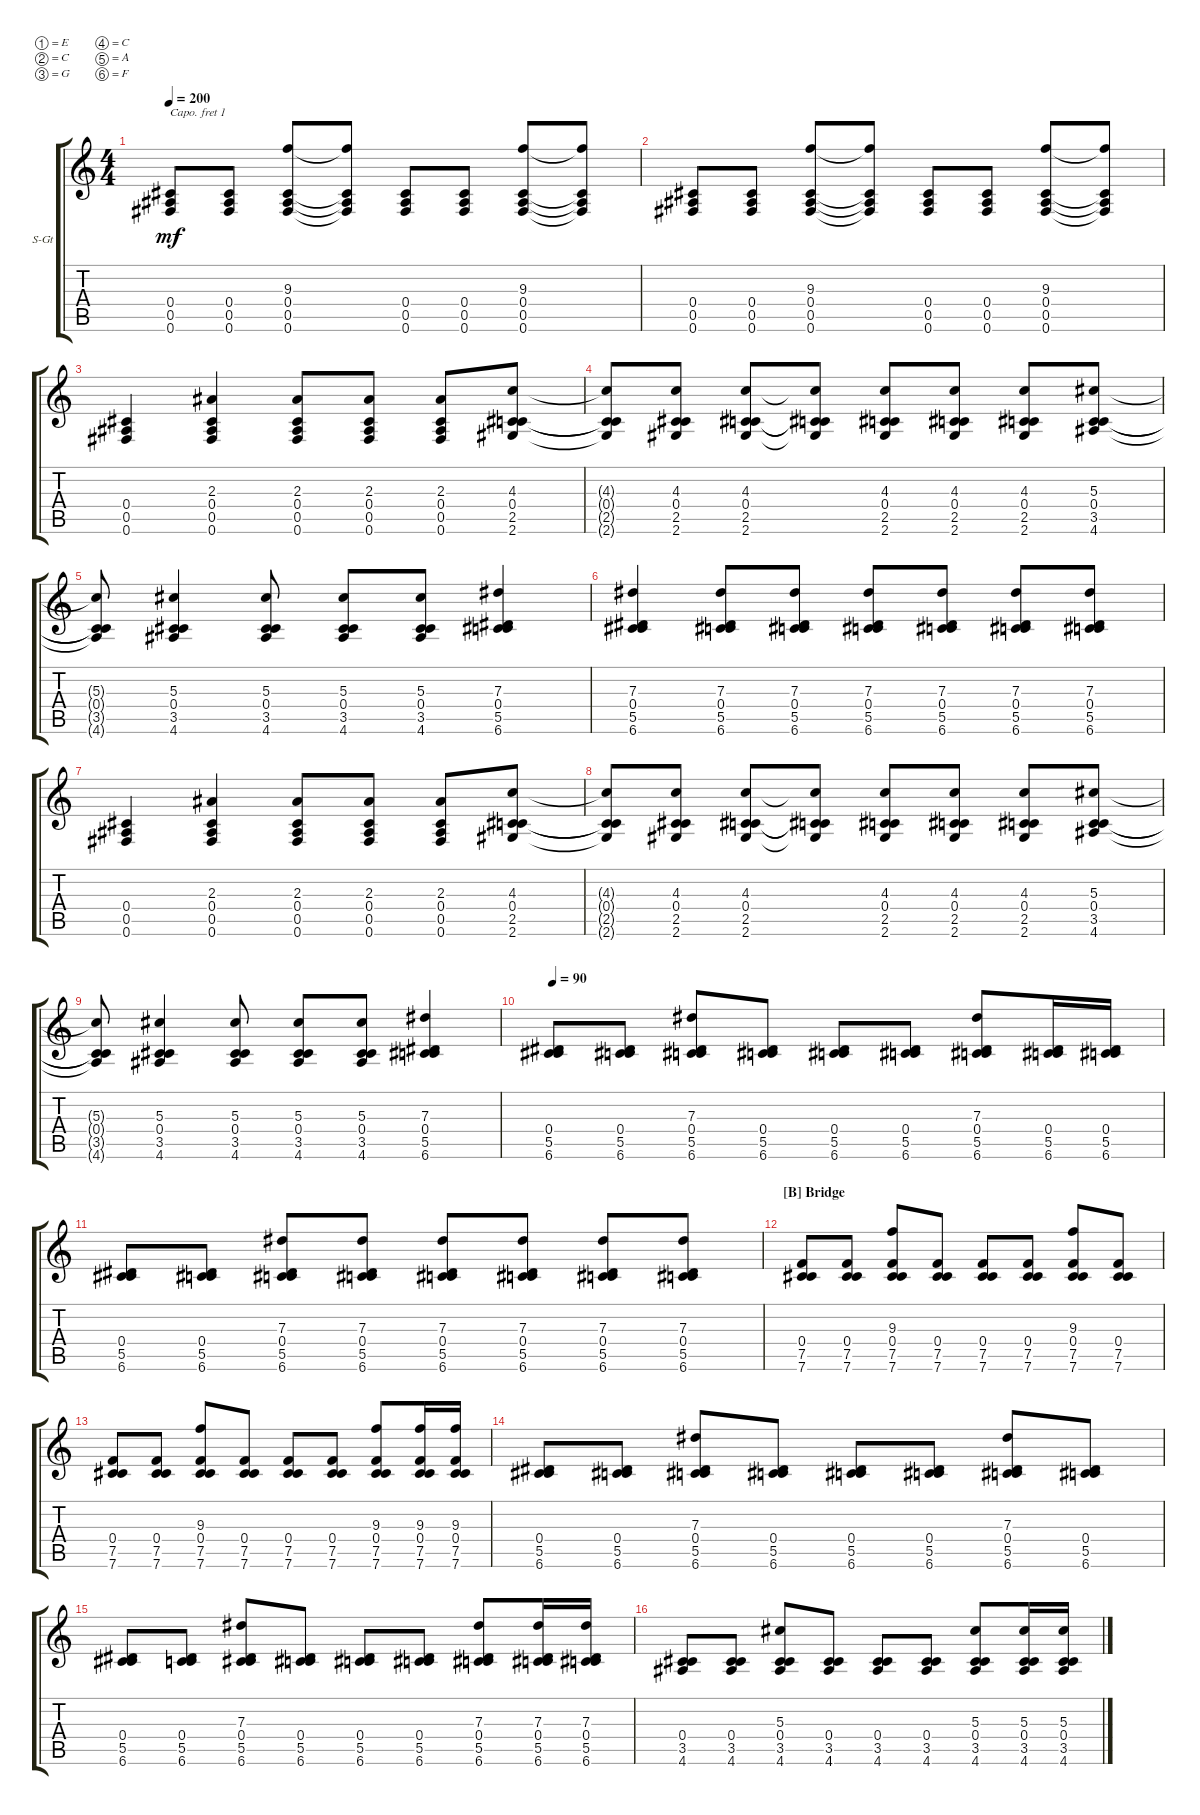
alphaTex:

\defaultSystemsLayout 4
\bracketExtendMode groupsimilarinstruments
\firstSystemTrackNameOrientation horizontal
\otherSystemsTrackNameOrientation horizontal
\track ("Steel Guitar" "S-Gt") {instrument acousticguitarsteel}
\staff {score tabs}
\capo 1
\tuning (E4 C4 G3 C3 A2 F2)
\ts (4 4)
\tempo 200
\clef g2
\ks c
(0.6{t} 0.5{t} 0.4{t}).8{dy mf} (0.6 0.5 0.4).8 (0.6 0.5 0.4 9.3).8 (9.3{t} 0.4{t} 0.5{t} 0.6{t}).8 (0.6 0.5 0.4).8 (0.6 0.5 0.4).8 (0.6 0.5 0.4 9.3).8 (0.6{t} 0.5{t} 0.4{t} 9.3{t}).8 |
(0.6 0.5 0.4).8 (0.6 0.5 0.4).8 (0.6 0.5 0.4 9.3).8 (9.3{t} 0.4{t} 0.5{t} 0.6{t}).8 (0.6 0.5 0.4).8 (0.6 0.5 0.4).8 (0.6 0.5 0.4 9.3).8 (0.6{t} 0.5{t} 0.4{t} 9.3{t}).8 |
(0.6 0.5 0.4).4 (0.6 0.5 0.4 2.3).4 (2.3 0.4 0.5 0.6).8 (2.3 0.4 0.5 0.6).8 (2.3 0.4 0.5 0.6).8 (2.6 2.5 0.4 4.3).8 |
(2.6{t} 2.5{t} 0.4{t} 4.3{t}).8 (2.6 2.5 0.4 4.3).8 (2.6 2.5 0.4 4.3).8 (2.6{t} 2.5{t} 0.4{t} 4.3{t}).8 (2.6 2.5 0.4 4.3).8 (2.6 2.5 0.4 4.3).8 (2.6 2.5 0.4 4.3).8 (4.6 3.5 0.4 5.3).8 |
(4.6{t} 3.5{t} 0.4{t} 5.3{t}).8 (5.3 0.4 3.5 4.6).4 (4.6 3.5 0.4 5.3).8 (4.6 3.5 0.4 5.3).8 (4.6 3.5 0.4 5.3).8 (6.6 5.5 0.4 7.3).4 |
(6.6 5.5 0.4 7.3).4 (6.6 5.5 0.4 7.3).8 (6.6 5.5 0.4 7.3).8 (6.6 5.5 0.4 7.3).8 (6.6 5.5 0.4 7.3).8 (6.6 5.5 0.4 7.3).8 (6.6 5.5 0.4 7.3).8 |
(0.6 0.5 0.4).4 (0.6 0.5 0.4 2.3).4 (2.3 0.4 0.5 0.6).8 (2.3 0.4 0.5 0.6).8 (2.3 0.4 0.5 0.6).8 (2.6 2.5 0.4 4.3).8 |
(2.6{t} 2.5{t} 0.4{t} 4.3{t}).8 (2.6 2.5 0.4 4.3).8 (2.6 2.5 0.4 4.3).8 (2.6{t} 2.5{t} 0.4{t} 4.3{t}).8 (2.6 2.5 0.4 4.3).8 (2.6 2.5 0.4 4.3).8 (2.6 2.5 0.4 4.3).8 (4.6 3.5 0.4 5.3).8 |
(4.6{t} 3.5{t} 0.4{t} 5.3{t}).8 (5.3 0.4 3.5 4.6).4 (4.6 3.5 0.4 5.3).8 (4.6 3.5 0.4 5.3).8 (4.6 3.5 0.4 5.3).8 (6.6 5.5 0.4 7.3).4 |
\tempo 90
(6.6 5.5 0.4).8 (6.6 5.5 0.4).8 (6.6 5.5 0.4 7.3).8 (6.6 5.5 0.4).8 (6.6 5.5 0.4).8 (6.6 5.5 0.4).8 (6.6 5.5 0.4 7.3).8 (6.6 5.5 0.4).16 (6.6 5.5 0.4).16 |
(6.6 5.5 0.4).8 (6.6 5.5 0.4).8 (6.6 5.5 0.4 7.3).8 (6.6 5.5 0.4 7.3).8 (6.6 5.5 0.4 7.3).8 (6.6 5.5 0.4 7.3).8 (6.6 5.5 0.4 7.3).8 (6.6 5.5 0.4 7.3).8 |
\section ("B" "Bridge")
(7.6 7.5 0.4).8 (7.6 7.5 0.4).8 (7.6 7.5 0.4 9.3).8 (7.6 7.5 0.4).8 (7.6 7.5 0.4).8 (7.6 7.5 0.4).8 (7.6 7.5 0.4 9.3).8 (7.6 7.5 0.4).8 |
(7.6 7.5 0.4).8 (0.4 7.5 7.6).8 (7.6 7.5 0.4 9.3).8 (7.6 7.5 0.4).8 (7.6 7.5 0.4).8 (7.6 7.5 0.4).8 (7.6 7.5 0.4 9.3).8 (7.6 7.5 0.4 9.3).16 (7.6 7.5 0.4 9.3).16 |
(6.6 5.5 0.4).8 (6.6 5.5 0.4).8 (6.6 5.5 0.4 7.3).8 (6.6 5.5 0.4).8 (6.6 5.5 0.4).8 (6.6 5.5 0.4).8 (6.6 5.5 0.4 7.3).8 (6.6 5.5 0.4).8 |
(6.6 5.5 0.4).8 (0.4 5.5 6.6).8 (6.6 5.5 0.4 7.3).8 (6.6 5.5 0.4).8 (6.6 5.5 0.4).8 (6.6 5.5 0.4).8 (6.6 5.5 0.4 7.3).8 (6.6 5.5 0.4 7.3).16 (6.6 5.5 0.4 7.3).16 |
(4.6 3.5 0.4).8 (4.6 3.5 0.4).8 (4.6 3.5 0.4 5.3).8 (4.6 3.5 0.4).8 (4.6 3.5 0.4).8 (4.6 3.5 0.4).8 (4.6 3.5 0.4 5.3).8 (4.6 3.5 0.4 5.3).16 (4.6 3.5 0.4 5.3).16
